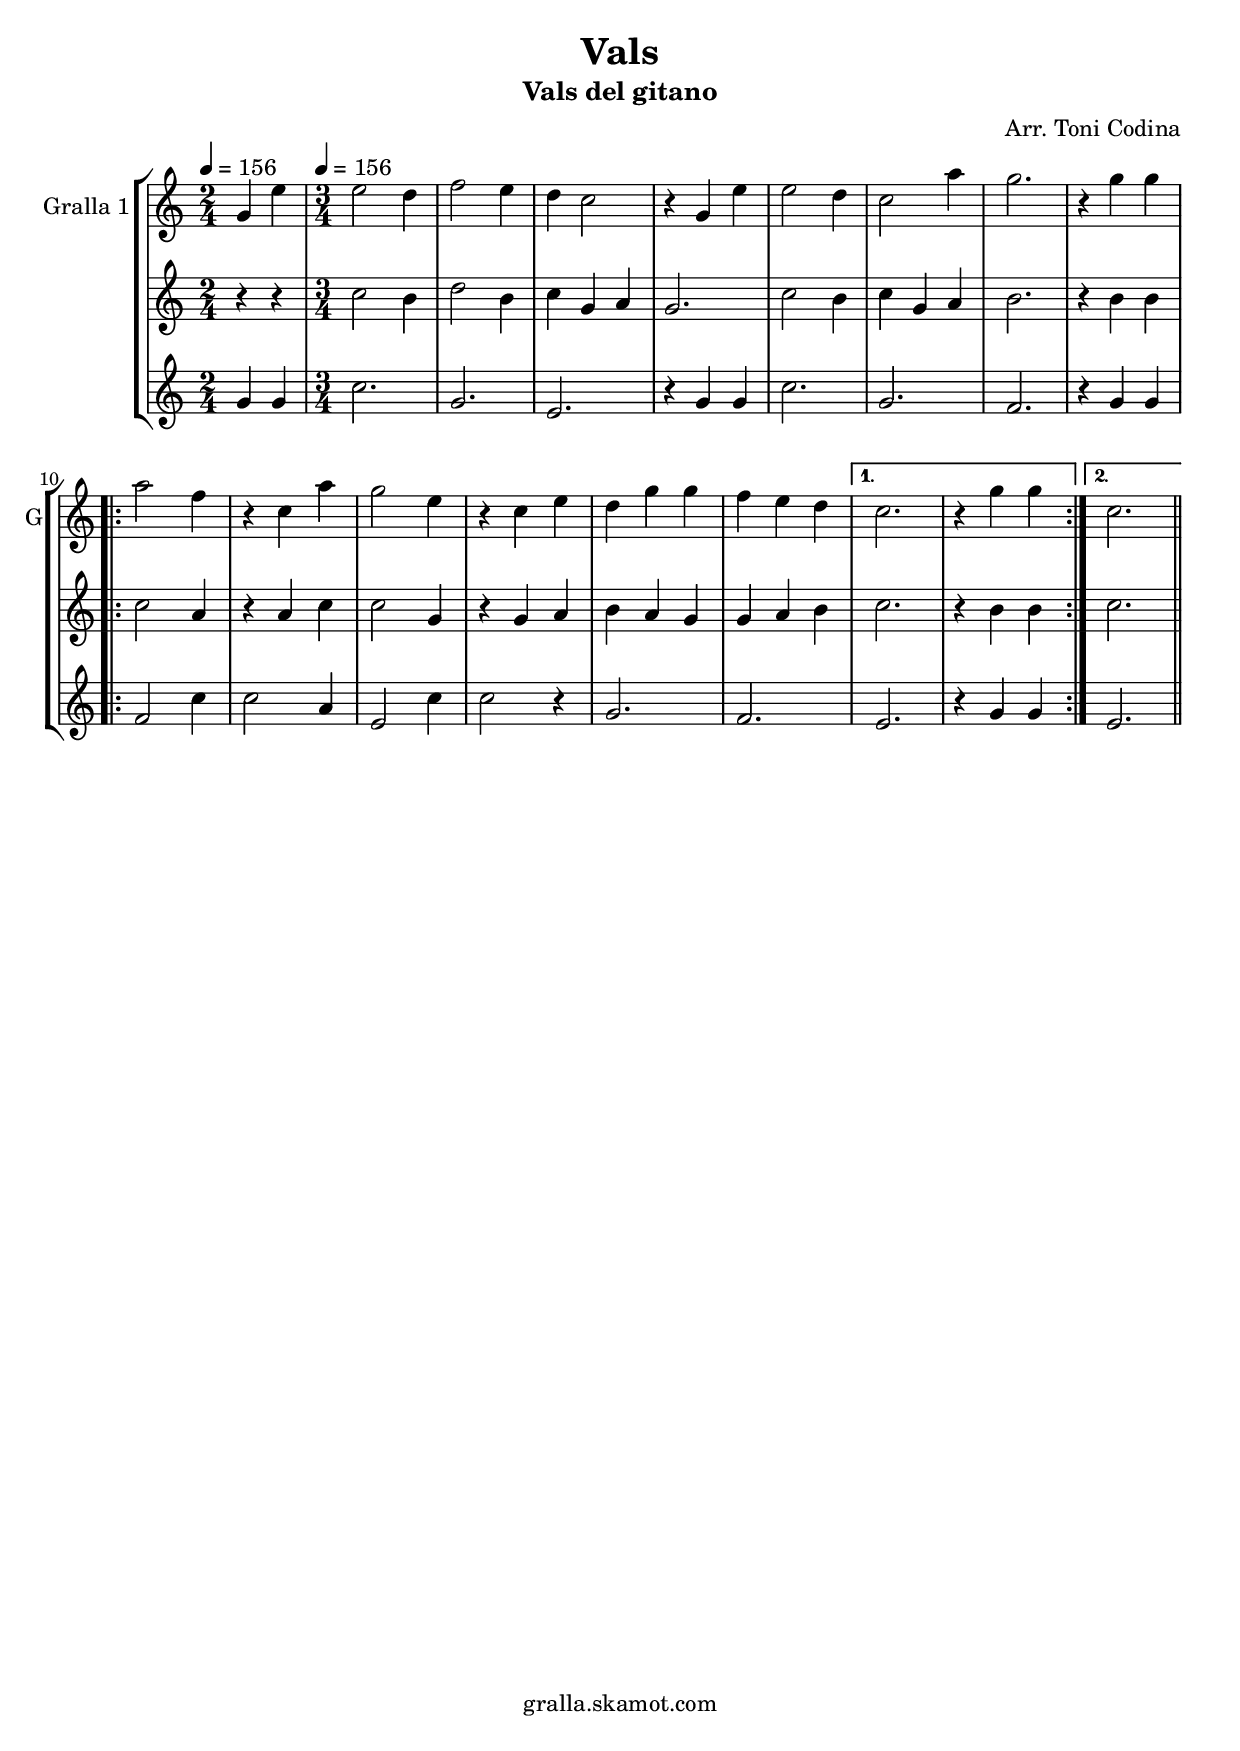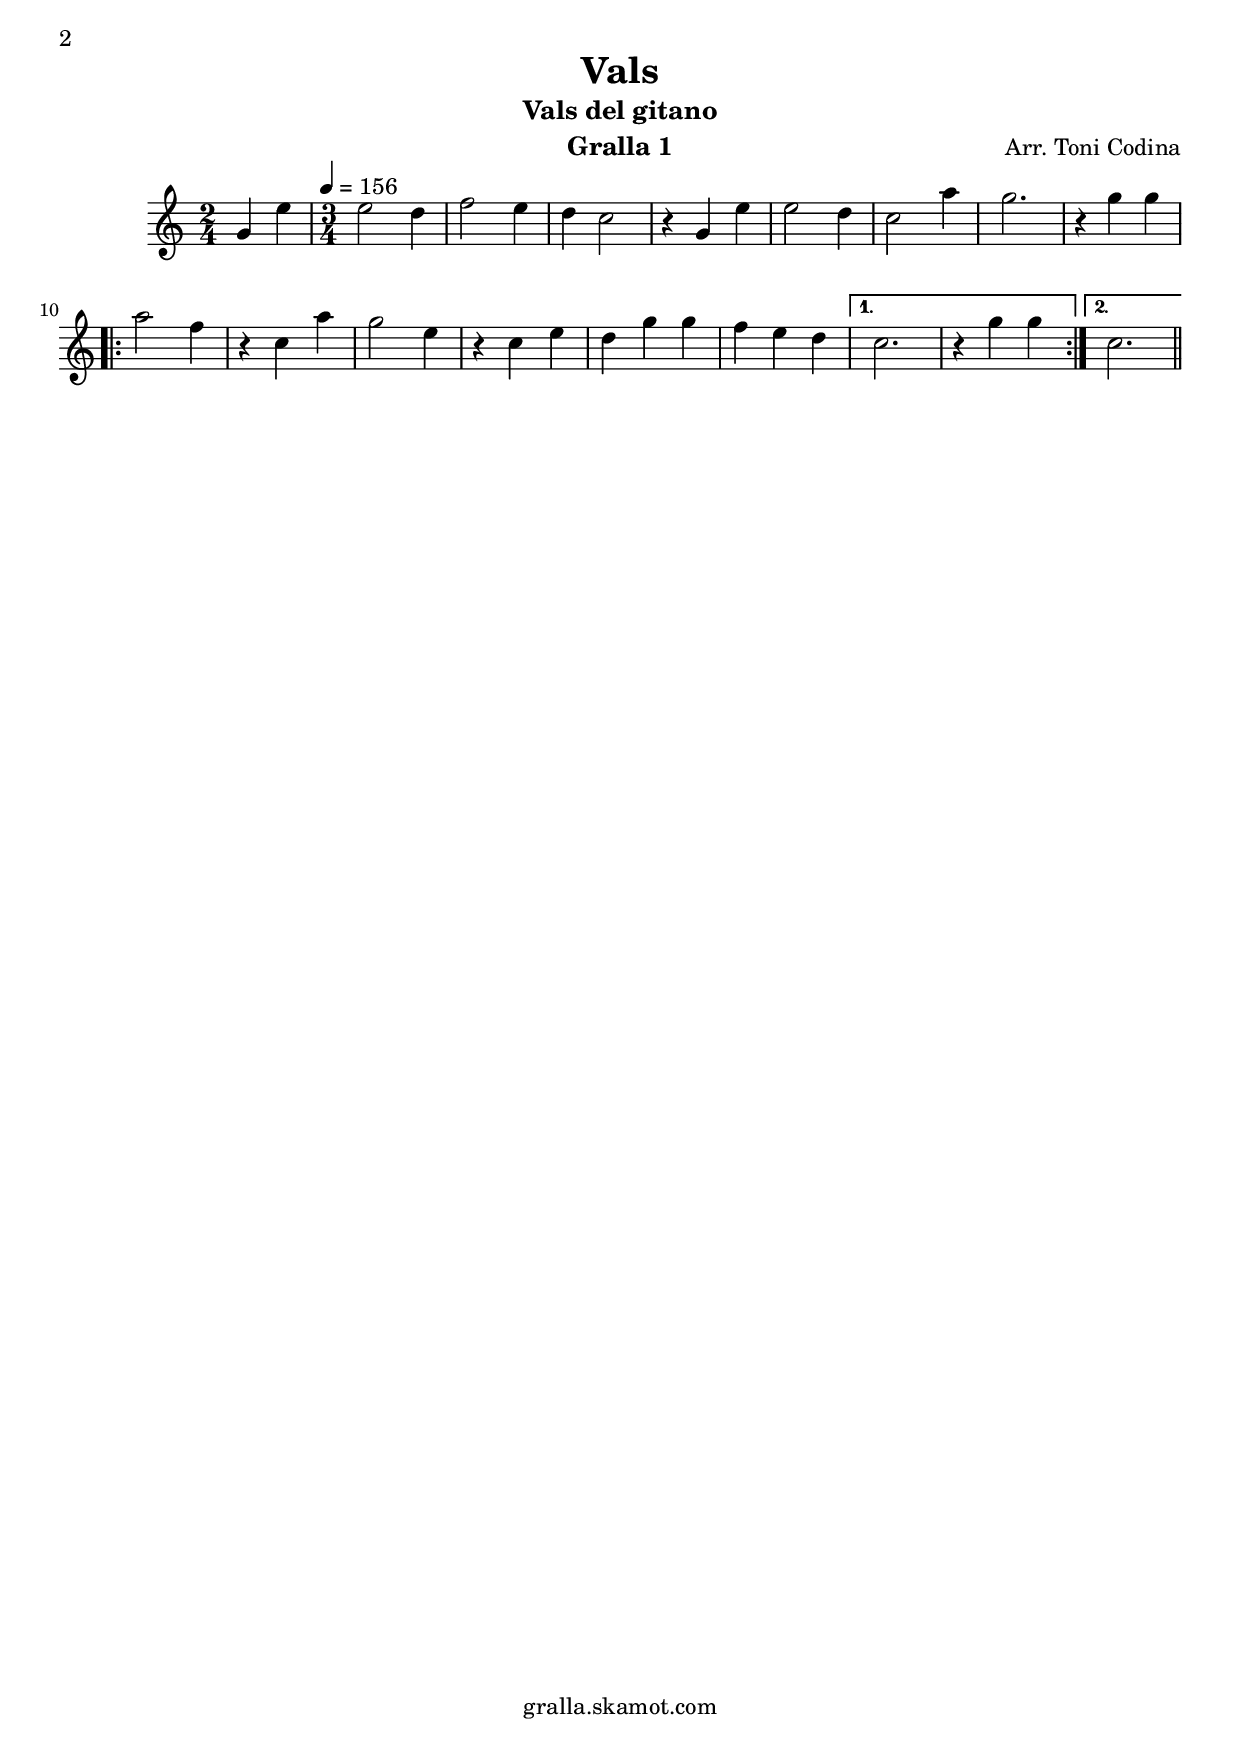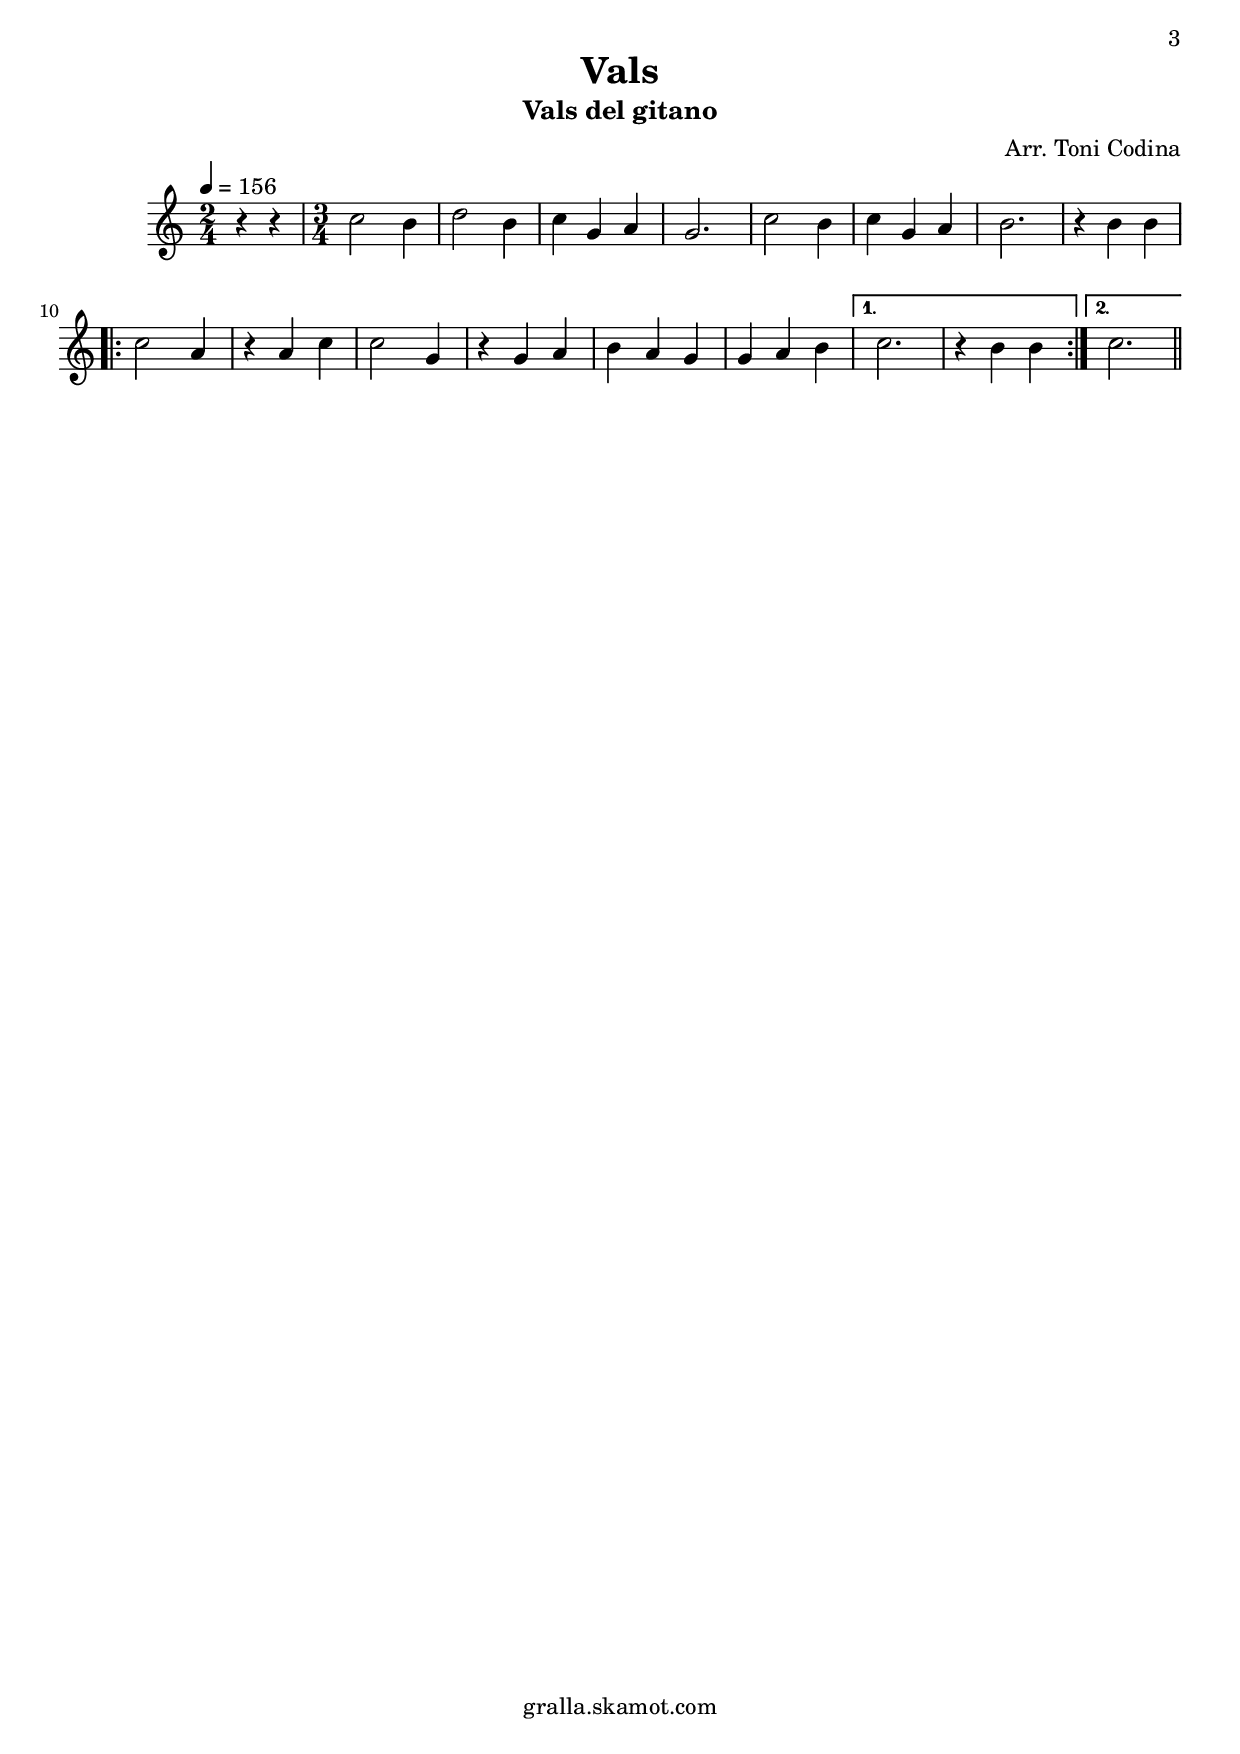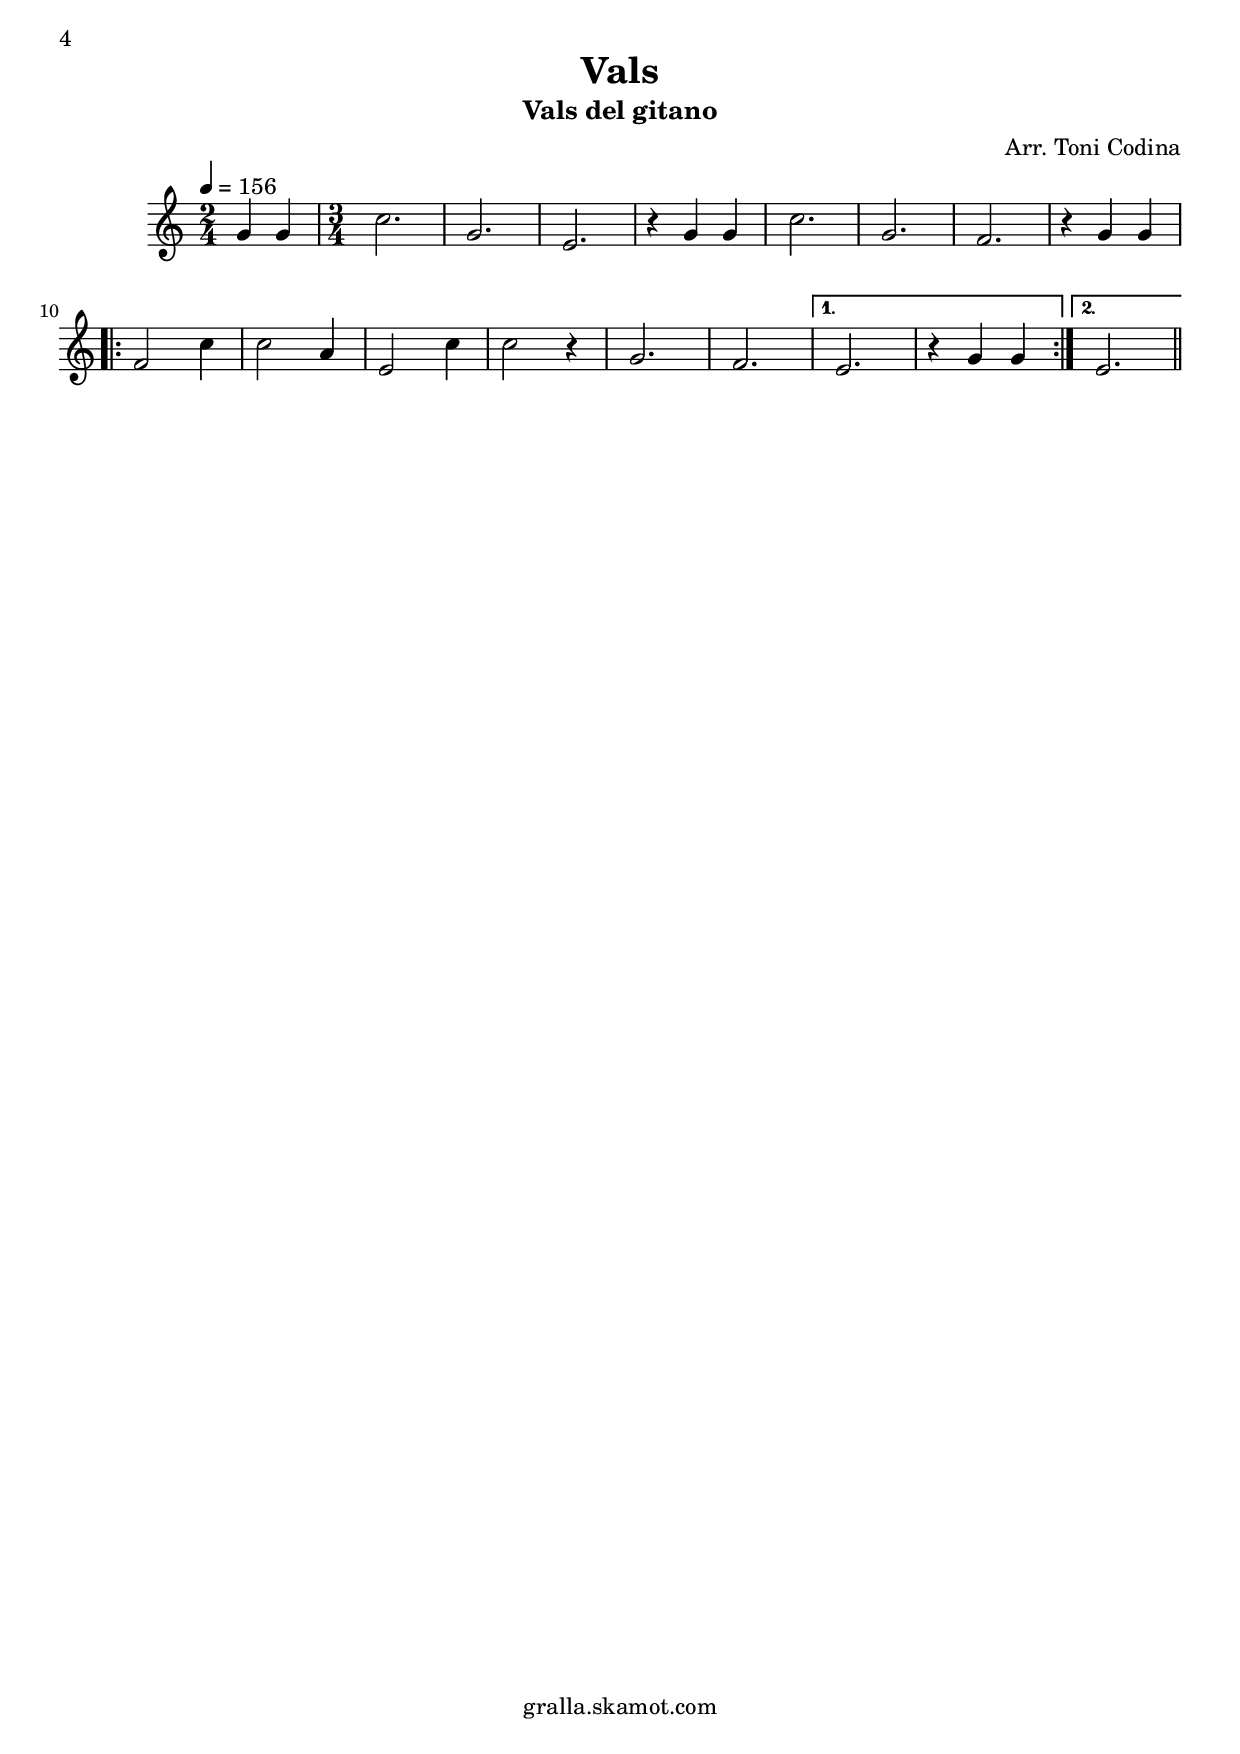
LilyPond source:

\version "2.16.2"

\header {
  dedication=""
  title="Vals"
  subtitle="Vals del gitano"
  subsubtitle=""
  poet=""
  meter=""
  piece=""
  composer="Arr. Toni Codina"
  arranger=""
  opus=""
  instrument=""
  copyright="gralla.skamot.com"
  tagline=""
}

liniaroAa =
\relative g'
{
  \clef treble
  \key c \major
  \time 2/4
  g4 e' \tempo 4 = 156  |
  \time 3/4   e2 d4  |
  f2 e4  |
  d4 c2  |
  %05
  r4 g e'  |
  e2 d4  |
  c2 a'4  |
  g2.  |
  r4 g g  |
  %10
  \repeat volta 2 { a2 f4  |
  r4 c a'  |
  g2 e4  |
  r4 c e  |
  d4 g g  |
  %15
  f4 e d }
  \alternative { { c2.  |
  r4 g' g }
  { c,2. } } \bar "||"
}

liniaroAb =
\relative c''
{
  \tempo 4 = 156
  \clef treble
  \key c \major
  \time 2/4
  r4 r  |
  \time 3/4   c2 b4  |
  d2 b4  |
  c4 g a  |
  %05
  g2.  |
  c2 b4  |
  c4 g a  |
  b2.  |
  r4 b b  |
  %10
  \repeat volta 2 { c2 a4  |
  r4 a c  |
  c2 g4  |
  r4 g a  |
  b4 a g  |
  %15
  g4 a b }
  \alternative { { c2.  |
  r4 b b }
  { c2. } } \bar "||"
}

liniaroAc =
\relative g'
{
  \tempo 4 = 156
  \clef treble
  \key c \major
  \time 2/4
  g4 g  |
  \time 3/4   c2.  |
  g2.  |
  e2.  |
  %05
  r4 g g  |
  c2.  |
  g2.  |
  f2.  |
  r4 g g  |
  %10
  \repeat volta 2 { f2 c'4  |
  c2 a4  |
  e2 c'4  |
  c2 r4  |
  g2.  |
  %15
  f2. }
  \alternative { { e2.  |
  r4 g g }
  { e2. } } \bar "||"
}

\bookpart {
  \score {
    \new StaffGroup {
      \override Score.RehearsalMark #'self-alignment-X = #LEFT
      <<
        \new Staff \with {instrumentName = #"Gralla 1" shortInstrumentName = #"G"} \liniaroAa
        \new Staff \with {instrumentName = #"" shortInstrumentName = #" "} \liniaroAb
        \new Staff \with {instrumentName = #"" shortInstrumentName = #" "} \liniaroAc
      >>
    }
    \layout {}
  }
  \score { \unfoldRepeats
    \new StaffGroup {
      \override Score.RehearsalMark #'self-alignment-X = #LEFT
      <<
        \new Staff \with {instrumentName = #"Gralla 1" shortInstrumentName = #"G"} \liniaroAa
        \new Staff \with {instrumentName = #"" shortInstrumentName = #" "} \liniaroAb
        \new Staff \with {instrumentName = #"" shortInstrumentName = #" "} \liniaroAc
      >>
    }
    \midi {
      \set Staff.midiInstrument = "oboe"
      \set DrumStaff.midiInstrument = "drums"
    }
  }
}

\bookpart {
  \header {instrument="Gralla 1"}
  \score {
    \new StaffGroup {
      \override Score.RehearsalMark #'self-alignment-X = #LEFT
      <<
        \new Staff \liniaroAa
      >>
    }
    \layout {}
  }
  \score { \unfoldRepeats
    \new StaffGroup {
      \override Score.RehearsalMark #'self-alignment-X = #LEFT
      <<
        \new Staff \liniaroAa
      >>
    }
    \midi {
      \set Staff.midiInstrument = "oboe"
      \set DrumStaff.midiInstrument = "drums"
    }
  }
}

\bookpart {
  \header {instrument=""}
  \score {
    \new StaffGroup {
      \override Score.RehearsalMark #'self-alignment-X = #LEFT
      <<
        \new Staff \liniaroAb
      >>
    }
    \layout {}
  }
  \score { \unfoldRepeats
    \new StaffGroup {
      \override Score.RehearsalMark #'self-alignment-X = #LEFT
      <<
        \new Staff \liniaroAb
      >>
    }
    \midi {
      \set Staff.midiInstrument = "oboe"
      \set DrumStaff.midiInstrument = "drums"
    }
  }
}

\bookpart {
  \header {instrument=""}
  \score {
    \new StaffGroup {
      \override Score.RehearsalMark #'self-alignment-X = #LEFT
      <<
        \new Staff \liniaroAc
      >>
    }
    \layout {}
  }
  \score { \unfoldRepeats
    \new StaffGroup {
      \override Score.RehearsalMark #'self-alignment-X = #LEFT
      <<
        \new Staff \liniaroAc
      >>
    }
    \midi {
      \set Staff.midiInstrument = "oboe"
      \set DrumStaff.midiInstrument = "drums"
    }
  }
}

